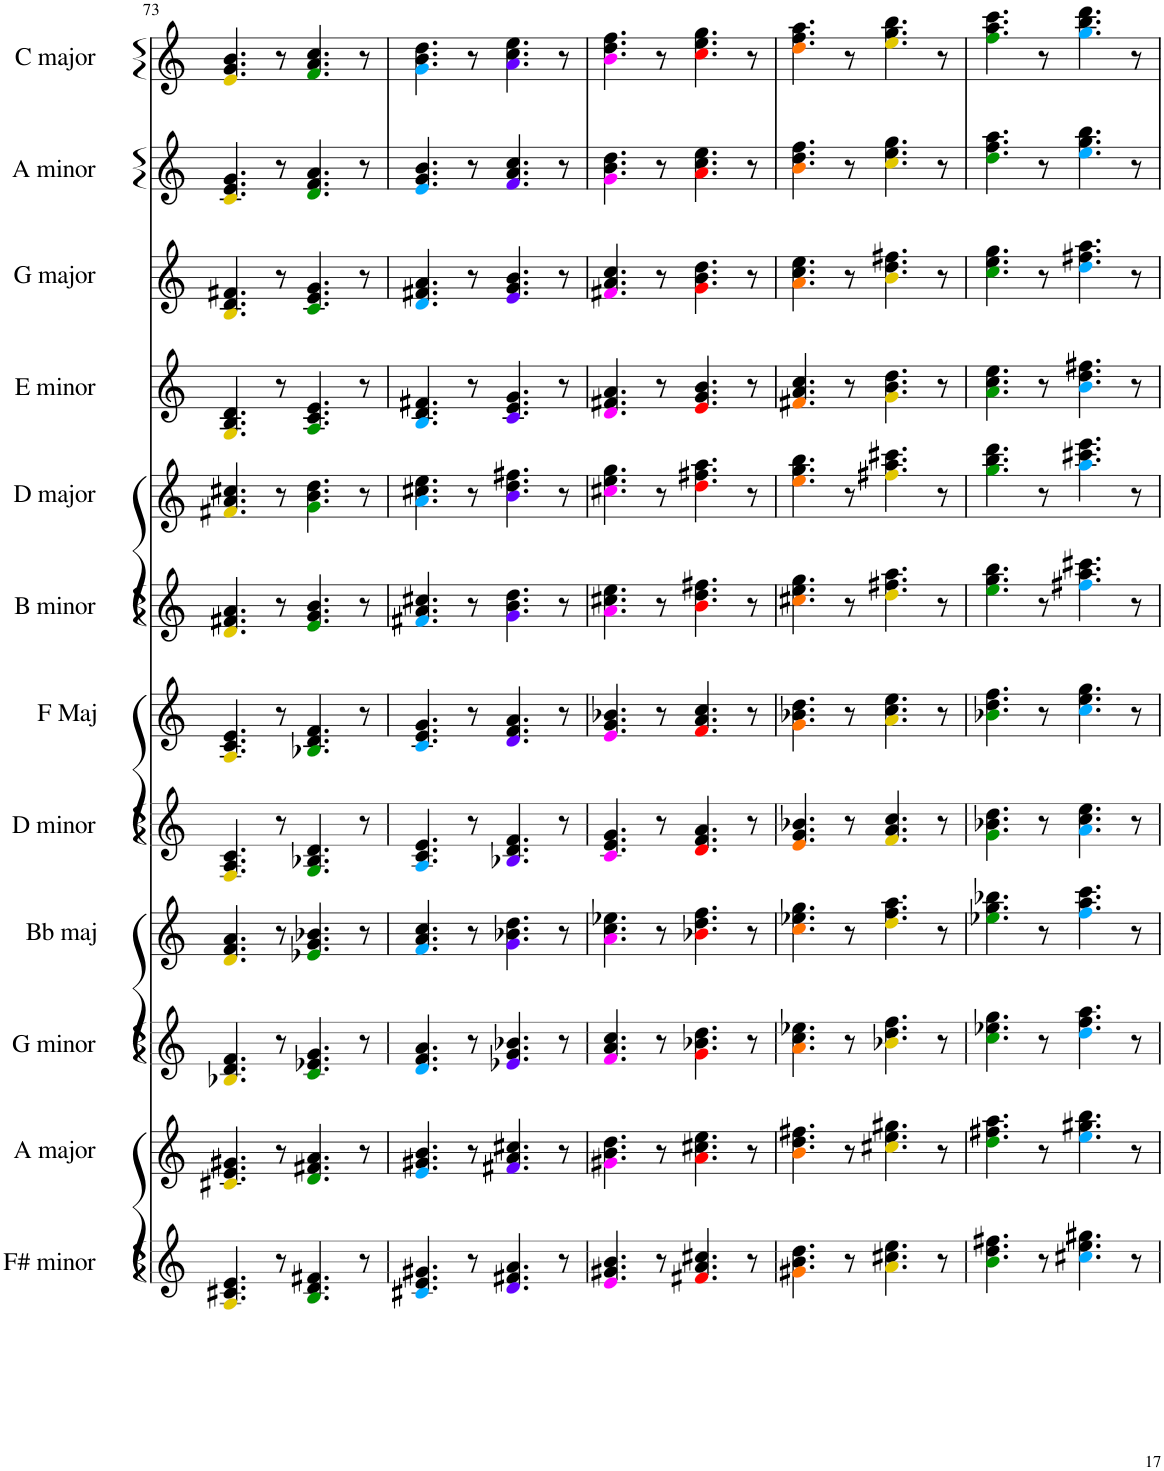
**kern	**kern	**kern	**kern	**kern	**kern	**kern	**kern	**kern	**kern	**kern	**kern
*part12	*part11	*part10	*part9	*part8	*part7	*part6	*part5	*part4	*part3	*part2	*part1
*staff12	*staff11	*staff10	*staff9	*staff8	*staff7	*staff6	*staff5	*staff4	*staff3	*staff2	*staff1
*I"F# minor	*I"A major	*I"G minor	*I"B flat major	*I"D minor	*I"F major	*I"B minor	*I"D major	*I"E minor	*I"G major	*I"A minor	*I"C major
*I'F# minor	*I'A major	*I'G minor	*	*I'D minor	*I'F Maj	*I'B minor	*I'D major	*I'E minor	*I'G major	*I'A minor	*I'C major
!!LO:PB:g=z
*clefG2	*clefG2	*clefG2	*clefG2	*clefG2	*clefG2	*clefG2	*clefG2	*clefG2	*clefG2	*clefG2	*clefG2
*k[]	*k[]	*k[]	*k[]	*k[]	*k[]	*k[]	*k[]	*k[]	*k[]	*k[]	*k[]
*M4/4	*M4/4	*M4/4	*M4/4	*M4/4	*M4/4	*M4/4	*M4/4	*M4/4	*M4/4	*M4/4	*M4/4
=73	=73	=73	=73	=73	=73	=73	=73	=73	=73	=73	=73
4.Ai/ 4.c#X/ 4.e/	4.c#Xi/ 4.e/ 4.g#X/	4.B-Xi/ 4.d/ 4.f/	4.di/ 4.f/ 4.a/	4.Fi/ 4.A/ 4.c/	4.Ai/ 4.c/ 4.e/	4.di/ 4.f#X/ 4.a/	4.f#Xi/ 4.a/ 4.cc#X/	4.Gi/ 4.B/ 4.d/	4.Bi/ 4.d/ 4.f#X/	4.ci/ 4.e/ 4.g/	4.ei/ 4.g/ 4.b/
8r	8r	8r	8r	8r	8r	8r	8r	8r	8r	8r	8r
4.Bj/ 4.d/ 4.f#X/	4.dj/ 4.f#X/ 4.a/	4.cj/ 4.e-X/ 4.g/	4.e-Xj/ 4.g/ 4.b-X/	4.Gj/ 4.B-X/ 4.d/	4.B-Xj/ 4.d/ 4.f/	4.ej/ 4.g/ 4.b/	4.gj\ 4.b\ 4.dd\	4.Aj/ 4.c/ 4.e/	4.cj/ 4.e/ 4.g/	4.dj/ 4.f/ 4.a/	4.fj/ 4.a/ 4.cc/
8r	8r	8r	8r	8r	8r	8r	8r	8r	8r	8r	8r
=74	=74	=74	=74	=74	=74	=74	=74	=74	=74	=74	=74
4.c#XZ/ 4.e/ 4.g#X/	4.eZ/ 4.g#X/ 4.b/	4.dZ/ 4.f/ 4.a/	4.fZ/ 4.a/ 4.cc/	4.AZ/ 4.c/ 4.e/	4.cZ/ 4.e/ 4.g/	4.f#XZ/ 4.a/ 4.cc#X/	4.aZ\ 4.cc#X\ 4.ee\	4.BZ/ 4.d/ 4.f#X/	4.dZ/ 4.f#X/ 4.a/	4.eZ/ 4.g/ 4.b/	4.gZ\ 4.b\ 4.dd\
8r	8r	8r	8r	8r	8r	8r	8r	8r	8r	8r	8r
4.dV/ 4.f#X/ 4.a/	4.f#XV/ 4.a/ 4.cc#X/	4.e-XV/ 4.g/ 4.b-X/	4.gV\ 4.b-X\ 4.dd\	4.B-XV/ 4.d/ 4.f/	4.dV/ 4.f/ 4.a/	4.gV\ 4.b\ 4.dd\	4.bV\ 4.dd\ 4.ff#X\	4.cV/ 4.e/ 4.g/	4.eV/ 4.g/ 4.b/	4.fV/ 4.a/ 4.cc/	4.aV\ 4.cc\ 4.ee\
8r	8r	8r	8r	8r	8r	8r	8r	8r	8r	8r	8r
=75	=75	=75	=75	=75	=75	=75	=75	=75	=75	=75	=75
4.eN/ 4.g#X/ 4.b/	4.g#XN\ 4.b\ 4.dd\	4.fN/ 4.a/ 4.cc/	4.aN\ 4.cc\ 4.ee-X\	4.cN/ 4.e/ 4.g/	4.eN/ 4.g/ 4.b-X/	4.aN\ 4.cc#X\ 4.ee\	4.cc#XN\ 4.ee\ 4.gg\	4.dN/ 4.f#X/ 4.a/	4.f#XN/ 4.a/ 4.cc/	4.gN\ 4.b\ 4.dd\	4.bN\ 4.dd\ 4.ff\
8r	8r	8r	8r	8r	8r	8r	8r	8r	8r	8r	8r
4.f#Xl/ 4.a/ 4.cc#X/	4.al\ 4.cc#X\ 4.ee\	4.gl\ 4.b-X\ 4.dd\	4.b-Xl\ 4.dd\ 4.ff\	4.dl/ 4.f/ 4.a/	4.fl/ 4.a/ 4.cc/	4.bl\ 4.dd\ 4.ff#X\	4.ddl\ 4.ff#X\ 4.aa\	4.el/ 4.g/ 4.b/	4.gl\ 4.b\ 4.dd\	4.al\ 4.cc\ 4.ee\	4.ccl\ 4.ee\ 4.gg\
8r	8r	8r	8r	8r	8r	8r	8r	8r	8r	8r	8r
=76	=76	=76	=76	=76	=76	=76	=76	=76	=76	=76	=76
4.g#X!\ 4.b\ 4.dd\	4.b!\ 4.dd\ 4.ff#X\	4.a!\ 4.cc\ 4.ee-X\	4.cc!\ 4.ee-X\ 4.gg\	4.e!/ 4.g/ 4.b-X/	4.g!\ 4.b-X\ 4.dd\	4.cc#X!\ 4.ee\ 4.gg\	4.ee!\ 4.gg\ 4.bb\	4.f#X!/ 4.a/ 4.cc/	4.a!\ 4.cc\ 4.ee\	4.b!\ 4.dd\ 4.ff\	4.dd!\ 4.ff\ 4.aa\
8r	8r	8r	8r	8r	8r	8r	8r	8r	8r	8r	8r
4.ai\ 4.cc#X\ 4.ee\	4.cc#Xi\ 4.ee\ 4.gg#X\	4.b-Xi\ 4.dd\ 4.ff\	4.ddi\ 4.ff\ 4.aa\	4.fi/ 4.a/ 4.cc/	4.ai\ 4.cc\ 4.ee\	4.ddi\ 4.ff#X\ 4.aa\	4.ff#Xi\ 4.aa\ 4.ccc#X\	4.gi\ 4.b\ 4.dd\	4.bi\ 4.dd\ 4.ff#X\	4.cci\ 4.ee\ 4.gg\	4.eei\ 4.gg\ 4.bb\
8r	8r	8r	8r	8r	8r	8r	8r	8r	8r	8r	8r
=77	=77	=77	=77	=77	=77	=77	=77	=77	=77	=77	=77
4.bj\ 4.dd\ 4.ff#X\	4.ddj\ 4.ff#X\ 4.aa\	4.ccj\ 4.ee-X\ 4.gg\	4.ee-Xj\ 4.gg\ 4.bb-X\	4.gj\ 4.b-X\ 4.dd\	4.b-Xj\ 4.dd\ 4.ff\	4.eej\ 4.gg\ 4.bb\	4.ggj\ 4.bb\ 4.ddd\	4.aj\ 4.cc\ 4.ee\	4.ccj\ 4.ee\ 4.gg\	4.ddj\ 4.ff\ 4.aa\	4.ffj\ 4.aa\ 4.ccc\
8r	8r	8r	8r	8r	8r	8r	8r	8r	8r	8r	8r
4.cc#XZ\ 4.ee\ 4.gg#X\	4.eeZ\ 4.gg#X\ 4.bb\	4.ddZ\ 4.ff\ 4.aa\	4.ffZ\ 4.aa\ 4.ccc\	4.aZ\ 4.cc\ 4.ee\	4.ccZ\ 4.ee\ 4.gg\	4.ff#XZ\ 4.aa\ 4.ccc#X\	4.aaZ\ 4.ccc#X\ 4.eee\	4.bZ\ 4.dd\ 4.ff#X\	4.ddZ\ 4.ff#X\ 4.aa\	4.eeZ\ 4.gg\ 4.bb\	4.ggZ\ 4.bb\ 4.ddd\
8r	8r	8r	8r	8r	8r	8r	8r	8r	8r	8r	8r
=	=	=	=	=	=	=	=	=	=	=	=
*-	*-	*-	*-	*-	*-	*-	*-	*-	*-	*-	*-
